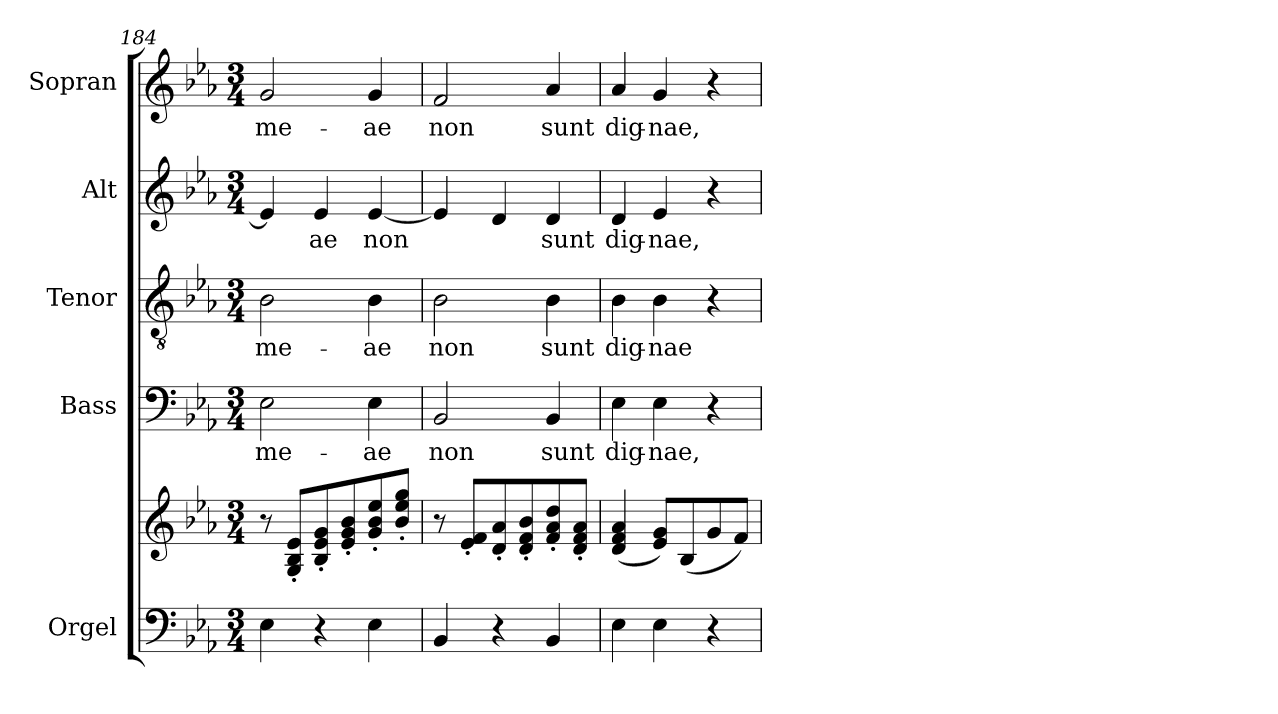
**kern	**kern	**kern	**text	**kern	**text	**kern	**text	**kern	**text
*part5	*part5	*part4	*part4	*part3	*part3	*part2	*part2	*part1	*part1
*staff6	*staff5	*staff4	*staff4	*staff3	*staff3	*staff2	*staff2	*staff1	*staff1
*I"Orgel	*	*I"Bass	*	*I"Tenor	*	*I"Alt	*	*I"Sopran	*
*I'Org.	*	*I'B.	*	*I'T.	*	*I'A.	*	*I'S.	*
*clefF4	*clefG2	*clefF4	*	*clefGv2	*	*clefG2	*	*clefG2	*
*k[b-e-a-]	*k[b-e-a-]	*k[b-e-a-]	*	*k[b-e-a-]	*	*k[b-e-a-]	*	*k[b-e-a-]	*
*E-:	*E-:	*E-:	*	*E-:	*	*E-:	*	*E-:	*
*M3/4	*M3/4	*M3/4	*	*M3/4	*	*M3/4	*	*M3/4	*
=184	=184	=184	=184	=184	=184	=184	=184	=184	=184
!	!	!	!LO:LY:b	!	!LO:LY:b	!	!	!	!LO:LY:b
4E-\	8r	2E-\	me-	2B-\	me-	4e-/]	.	2g/	me-
.	8G/'< 8B-/'< 8e-/'<L	.	.	.	.	.	.	.	.
!	!	!	!	!	!	!	!LO:LY:b	!	!
4r	8B-/'< 8e-/'< 8g/'<	.	.	.	.	4e-/	-ae	.	.
.	8e-/'< 8g/'< 8b-/'<	.	.	.	.	.	.	.	.
!	!	!	!LO:LY:b	!	!LO:LY:b	!	!LO:LY:b	!	!LO:LY:b
4E-\	8g/'< 8b-/'< 8ee-/'<	4E-\	-ae	4B-\	-ae	[4e-/	non	4g/	-ae
.	8b-/'< 8ee-/'< 8gg/'<J	.	.	.	.	.	.	.	.
=185	=185	=185	=185	=185	=185	=185	=185	=185	=185
!	!	!	!LO:LY:b	!	!LO:LY:b	!	!	!	!LO:LY:b
4BB-/	8r	2BB-/	non	2B-\	non	4e-/]	.	2f/	non
.	8e-/'< 8f/'<L	.	.	.	.	.	.	.	.
4r	8d/'< 8a-/'<	.	.	.	.	4d/	.	.	.
.	8d/'< 8f/'< 8b-/'<	.	.	.	.	.	.	.	.
!	!	!	!LO:LY:b	!	!LO:LY:b	!	!LO:LY:b	!	!LO:LY:b
4BB-/	8f/'< 8a-/'< 8dd/'<	4BB-/	sunt	4B-\	sunt	4d/	sunt	4a-/	sunt
.	8d/'< 8f/'< 8a-/'<J	.	.	.	.	.	.	.	.
!!LO:PB:g=z
=186	=186	=186	=186	=186	=186	=186	=186	=186	=186
!	!	!	!LO:LY:b	!	!LO:LY:b	!	!LO:LY:b	!	!LO:LY:b
4E-\	(<4d/ 4f/ 4a-/	4E-\	dig-	4B-\	dig-	4d/	dig-	4a-/	dig-
!	!	!	!LO:LY:b	!	!LO:LY:b	!	!LO:LY:b	!	!LO:LY:b
4E-\	8e-/ 8g/L)	4E-\	-nae,	4B-\	-nae	4e-/	-nae,	4g/	-nae,
.	(<8B-/	.	.	.	.	.	.	.	.
4r	8g/	4r	.	4r	.	4r	.	4r	.
.	8f/J)	.	.	.	.	.	.	.	.
=	=	=	=	=	=	=	=	=	=
*-	*-	*-	*-	*-	*-	*-	*-	*-	*-
